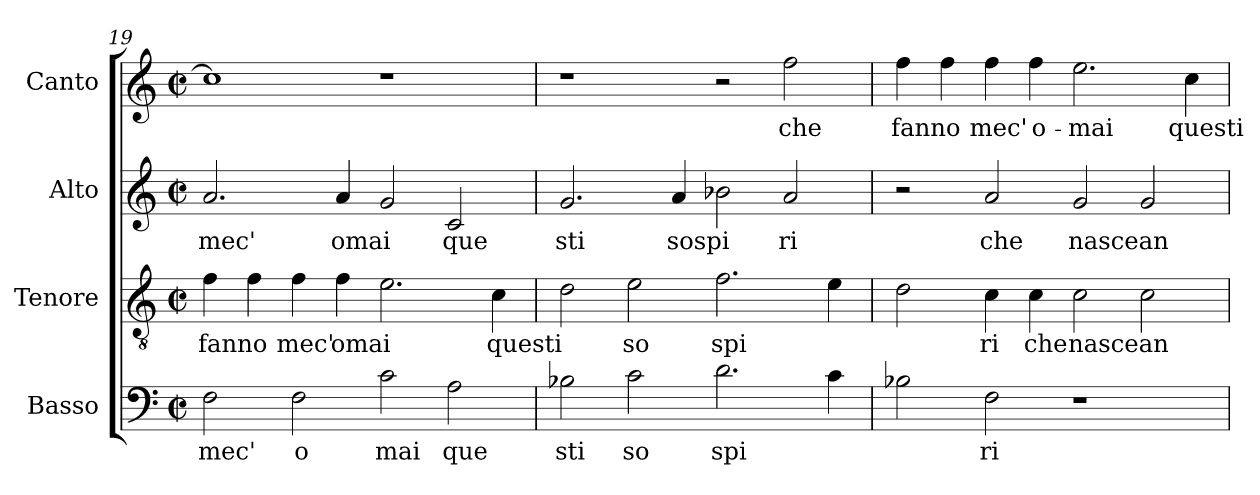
**kern	**text	**kern	**text	**kern	**text	**kern	**text
*part4	*part4	*part3	*part3	*part2	*part2	*part1	*part1
*staff4	*staff4	*staff3	*staff3	*staff2	*staff2	*staff1	*staff1
*I"Basso	*	*I"Tenore	*	*I"Alto	*	*I"Canto	*
*clefF4	*	*clefGv2	*	*clefG2	*	*clefG2	*
*k[]	*	*k[]	*	*k[]	*	*k[]	*
*C:	*	*C:	*	*C:	*	*C:	*
*M2/2	*	*M2/2	*	*M2/2	*	*M2/2	*
*met(c|)	*	*met(c|)	*	*met(c|)	*	*met(c|)	*
=19	=19	=19	=19	=19	=19	=19	=19
!	!LO:LY:b:cj	!	!LO:LY:b:cj	!	!LO:LY:b:cj	!	!LO:LY:b:cj
2F\	mec'	4f\	fanno	2.a/	mec'	1cc]	.
!	!	!	!LO:LY:b:cj	!	!	!	!
.	.	4f\	.	.	.	.	.
!	!LO:LY:b:cj	!	!LO:LY:b:cj	!	!	!	!
2F\	o	4f\	mec'	.	.	.	.
!	!	!	!LO:LY:b:cj	!	!LO:LY:b:cj	!	!
.	.	4f\	omai	4a/	omai	.	.
!	!LO:LY:b:cj	!	!LO:LY:b:cj	!	!LO:LY:b:cj	!	!
2c\	mai	2.e\	.	2g/	.	1r	.
!	!LO:LY:b:cj	!	!	!	!LO:LY:b:cj	!	!
2A\	que	.	.	2c/	que	.	.
!	!	!	!LO:LY:b:cj	!	!	!	!
.	.	4c\	questi	.	.	.	.
=20	=20	=20	=20	=20	=20	=20	=20
!	!LO:LY:b:cj	!	!LO:LY:b:cj	!	!LO:LY:b:cj	!	!
2B-\	sti	2d\	.	2.g/	sti	1r	.
!	!LO:LY:b:cj	!	!LO:LY:b:cj	!	!	!	!
2c\	so	2e\	so	.	.	.	.
!	!	!	!	!	!LO:LY:b:cj	!	!
.	.	.	.	4a/	sospi	.	.
!	!LO:LY:b:cj	!	!LO:LY:b:cj	!	!LO:LY:b:cj	!	!
2.d\	spi	2.f\	spi	2b-X\	.	2r	.
!	!	!	!	!	!LO:LY:b:cj	!	!LO:LY:b:cj
.	.	.	.	2a/	ri	2ff\	che
!	!LO:LY:b:cj	!	!LO:LY:b:cj	!	!	!	!
4c\	.	4e\	.	.	.	.	.
=21	=21	=21	=21	=21	=21	=21	=21
!	!LO:LY:b:cj	!	!LO:LY:b:cj	!	!	!	!LO:LY:b:cj
2B-X\	.	2d\	.	2r	.	4ff\	fanno
!	!	!	!	!	!	!	!LO:LY:b:cj
.	.	.	.	.	.	4ff\	.
!	!LO:LY:b:cj	!	!LO:LY:b:cj	!	!LO:LY:b:cj	!	!LO:LY:b:cj
2F\	ri	4c\	ri	2a/	che	4ff\	mec'
!	!	!	!LO:LY:b:cj	!	!	!	!LO:LY:b:cj
.	.	4c\	che	.	.	4ff\	o-
!	!	!	!LO:LY:b:cj	!	!LO:LY:b:cj	!	!LO:LY:b:cj
1r	.	2c\	nascean	2g/	nascean	2.ee\	-mai
!	!	!	!LO:LY:b:cj	!	!LO:LY:b:cj	!	!
.	.	2c\	.	2g/	.	.	.
!	!	!	!	!	!	!	!LO:LY:b:cj
.	.	.	.	.	.	4cc\	questi
=	=	=	=	=	=	=	=
*-	*-	*-	*-	*-	*-	*-	*-
